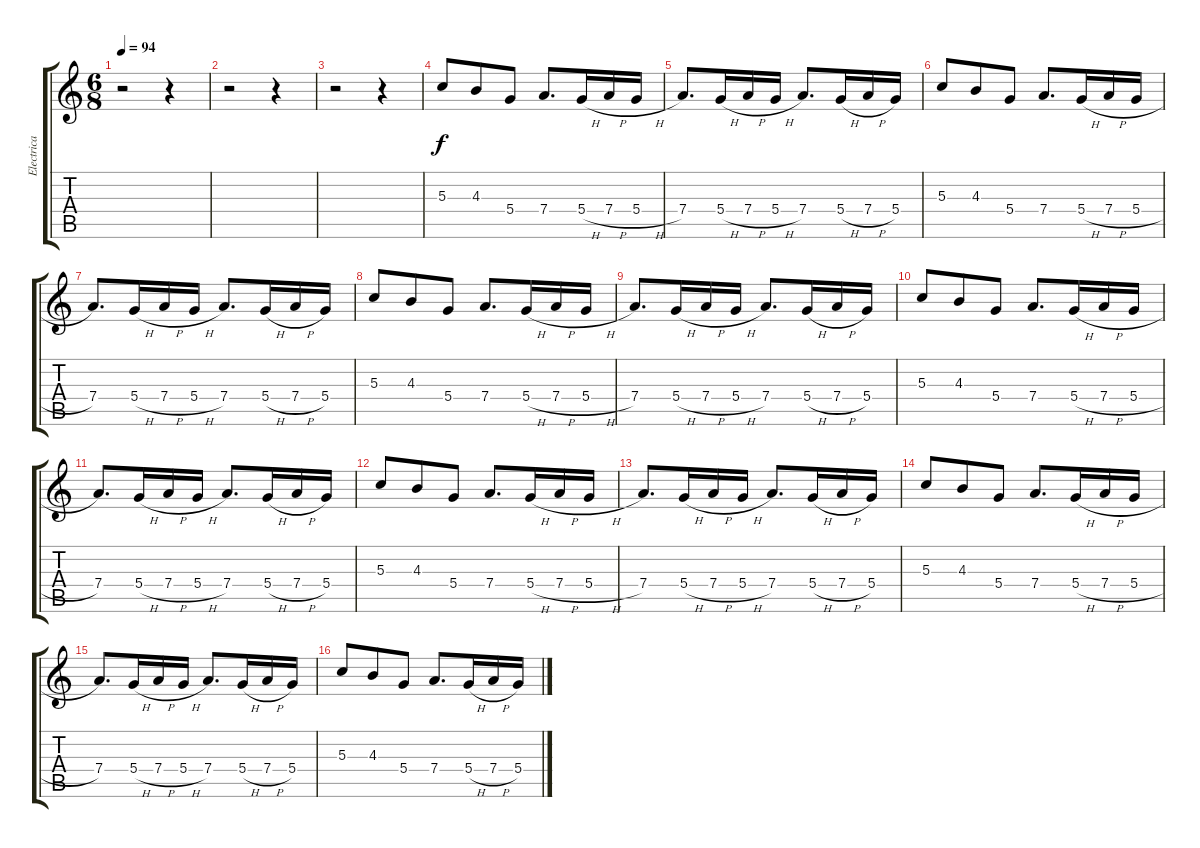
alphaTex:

\track ("Electrica 1" "Electrica ") {instrument electricguitarclean}
\staff {score tabs}
\tuning (E4 B3 G3 D3 A2 E2) {hide}
\ts (6 8)
\tempo 94
\clef g2
\ks c
r.2{dy f} r.4 |
r.2 r.4 |
r.2 r.4 |
5.3.8 4.3.8 5.4.8 7.4.8{d} 5.4{h}.16 7.4{h}.16 5.4{h}.16 |
7.4.8{d} 5.4{h}.16 7.4{h}.16 5.4{h}.16 7.4.8{d} 5.4{h}.16 7.4{h}.16 5.4.16 |
5.3.8 4.3.8 5.4.8 7.4.8{d} 5.4{h}.16 7.4{h}.16 5.4{h}.16 |
7.4.8{d} 5.4{h}.16 7.4{h}.16 5.4{h}.16 7.4.8{d} 5.4{h}.16 7.4{h}.16 5.4.16 |
5.3.8 4.3.8 5.4.8 7.4.8{d} 5.4{h}.16 7.4{h}.16 5.4{h}.16 |
7.4.8{d} 5.4{h}.16 7.4{h}.16 5.4{h}.16 7.4.8{d} 5.4{h}.16 7.4{h}.16 5.4.16 |
5.3.8 4.3.8 5.4.8 7.4.8{d} 5.4{h}.16 7.4{h}.16 5.4{h}.16 |
7.4.8{d} 5.4{h}.16 7.4{h}.16 5.4{h}.16 7.4.8{d} 5.4{h}.16 7.4{h}.16 5.4.16 |
5.3.8 4.3.8 5.4.8 7.4.8{d} 5.4{h}.16 7.4{h}.16 5.4{h}.16 |
7.4.8{d} 5.4{h}.16 7.4{h}.16 5.4{h}.16 7.4.8{d} 5.4{h}.16 7.4{h}.16 5.4.16 |
5.3.8 4.3.8 5.4.8 7.4.8{d} 5.4{h}.16 7.4{h}.16 5.4{h}.16 |
7.4.8{d} 5.4{h}.16 7.4{h}.16 5.4{h}.16 7.4.8{d} 5.4{h}.16 7.4{h}.16 5.4.16 |
5.3.8 4.3.8 5.4.8 7.4.8{d} 5.4{h}.16 7.4{h}.16 5.4{h}.16
